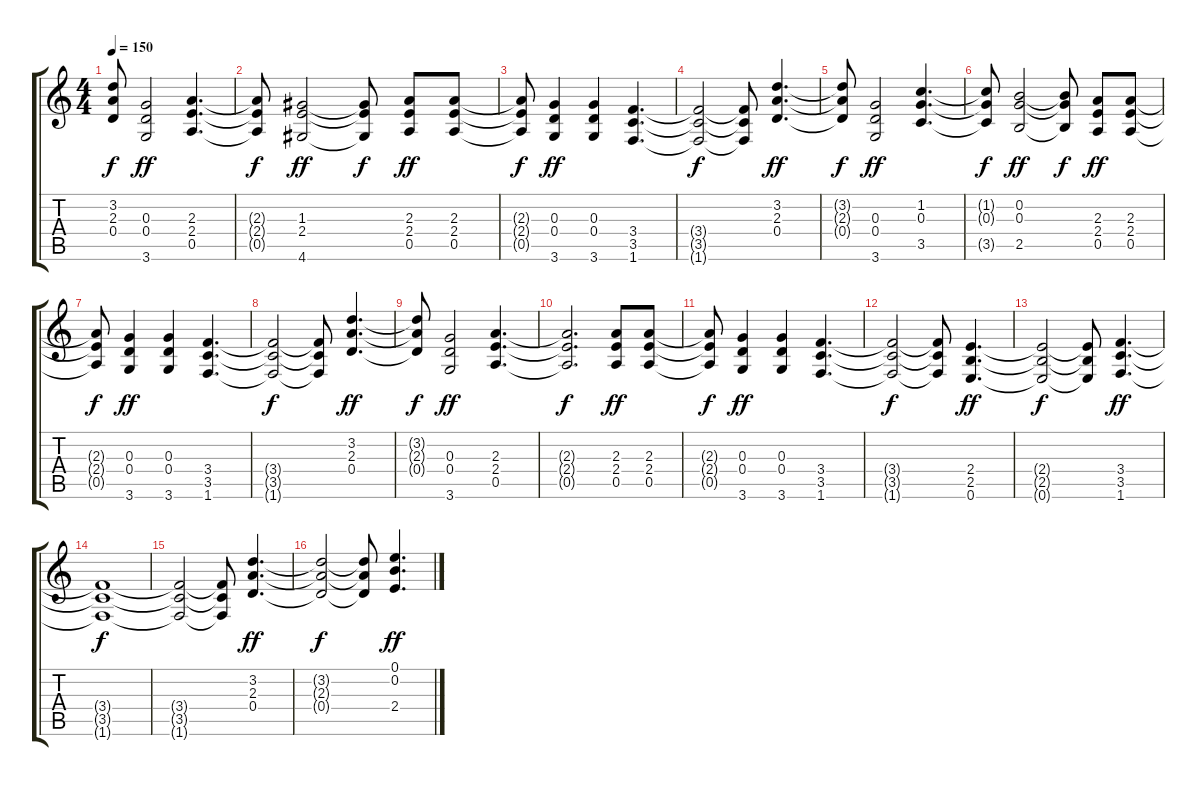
\track "" {instrument acousticguitarnylon}
\staff {score tabs}
\tuning (E4 B3 G3 D3 A2 E2) {hide}
\ts (4 4)
\tempo 150
\clef g2
\ks c
(3.2{t} 2.3{t} 0.4{t}).8{dy f} (0.3 0.4 3.6).2{dy ff} (2.3 2.4 0.5).4{d} |
(2.3{t} 2.4{t} 0.5{t}).8{dy f} (1.3 2.4 4.6).2{dy ff} (1.3{t} 2.4{t} 4.6{t}).8{dy f} (2.3 2.4 0.5).8{dy ff} (2.3 2.4 0.5).8 |
(2.3{t} 2.4{t} 0.5{t}).8{dy f} (0.3 0.4 3.6).4{dy ff} (0.3 0.4 3.6).4 (3.4 3.5 1.6).4{d} |
(3.4{t} 3.5{t} 1.6{t}).2{dy f} (3.4{t} 3.5{t} 1.6{t}).8 (3.2 2.3 0.4).4{d dy ff} |
(3.2{t} 2.3{t} 0.4{t}).8{dy f} (0.3 0.4 3.6).2{dy ff} (1.2 0.3 3.5).4{d} |
(1.2{t} 0.3{t} 3.5{t}).8{dy f} (0.2 0.3 2.5).2{dy ff} (0.2{t} 0.3{t} 2.5{t}).8{dy f} (2.3 2.4 0.5).8{dy ff} (2.3 2.4 0.5).8 |
(2.3{t} 2.4{t} 0.5{t}).8{dy f} (0.3 0.4 3.6).4{dy ff} (0.3 0.4 3.6).4 (3.4 3.5 1.6).4{d} |
(3.4{t} 3.5{t} 1.6{t}).2{dy f} (3.4{t} 3.5{t} 1.6{t}).8 (3.2 2.3 0.4).4{d dy ff} |
(3.2{t} 2.3{t} 0.4{t}).8{dy f} (0.3 0.4 3.6).2{dy ff} (2.3 2.4 0.5).4{d} |
(2.3{t} 2.4{t} 0.5{t}).2{d dy f} (2.3 2.4 0.5).8{dy ff} (2.3 2.4 0.5).8 |
(2.3{t} 2.4{t} 0.5{t}).8{dy f} (0.3 0.4 3.6).4{dy ff} (0.3 0.4 3.6).4 (3.4 3.5 1.6).4{d} |
(3.4{t} 3.5{t} 1.6{t}).2{dy f} (3.4{t} 3.5{t} 1.6{t}).8 (2.4 2.5 0.6).4{d dy ff} |
(2.4{t} 2.5{t} 0.6{t}).2{dy f} (2.4{t} 2.5{t} 0.6{t}).8 (3.4 3.5 1.6).4{d dy ff} |
(3.4{t} 3.5{t} 1.6{t}).1{dy f} |
(3.4{t} 3.5{t} 1.6{t}).2 (3.4{t} 3.5{t} 1.6{t}).8 (3.2 2.3 0.4).4{d dy ff} |
(3.2{t} 2.3{t} 0.4{t}).2{dy f} (3.2{t} 2.3{t} 0.4{t}).8 (0.1 0.2 2.4).4{d dy ff}
